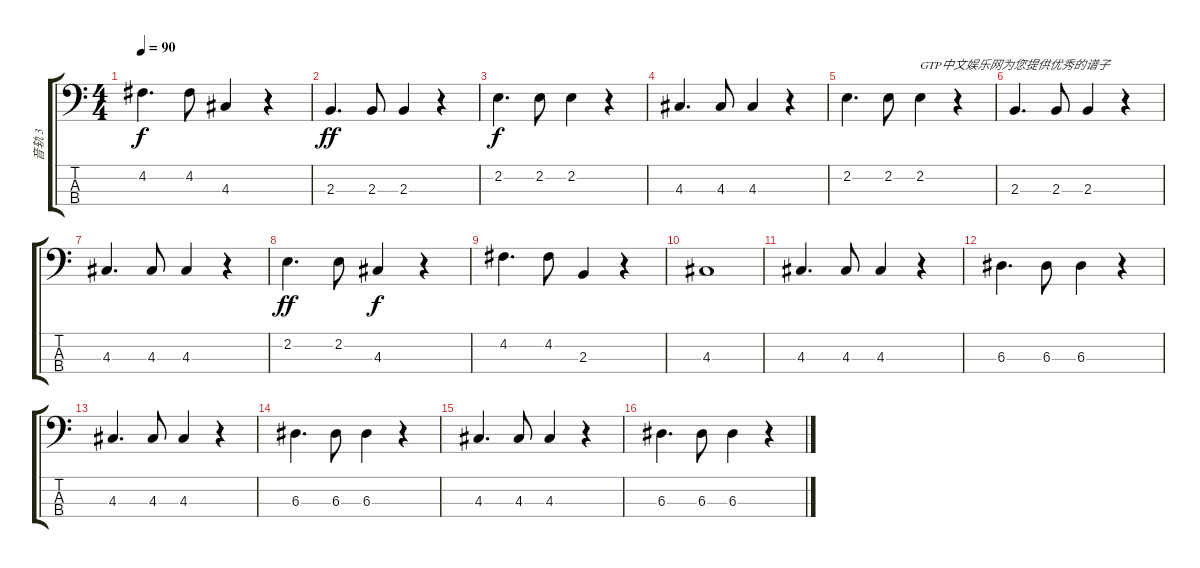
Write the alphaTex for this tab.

\track ("音轨 3" "音轨 3") {instrument electricbassfinger}
\staff {score tabs}
\tuning (G2 D2 A1 E1) {hide}
\ts (4 4)
\tempo 90
\clef f4
\ks c
4.2.4{d dy f} 4.2.8 4.3.4 r.4 |
2.3.4{d dy ff} 2.3.8 2.3.4 r.4 |
2.2.4{d dy f} 2.2.8 2.2.4 r.4 |
4.3.4{d} 4.3.8 4.3.4 r.4 |
2.2.4{d} 2.2.8 2.2.4{txt "GTP中文娱乐网为您提供优秀的谱子"} r.4 |
2.3.4{d} 2.3.8 2.3.4 r.4 |
4.3.4{d} 4.3.8 4.3.4 r.4 |
2.2.4{d dy ff} 2.2.8 4.3.4{dy f} r.4 |
4.2.4{d} 4.2.8 2.3.4 r.4 |
4.3.1 |
4.3.4{d} 4.3.8 4.3.4 r.4 |
6.3.4{d} 6.3.8 6.3.4 r.4 |
4.3.4{d} 4.3.8 4.3.4 r.4 |
6.3.4{d} 6.3.8 6.3.4 r.4 |
4.3.4{d} 4.3.8 4.3.4 r.4 |
6.3.4{d} 6.3.8 6.3.4 r.4
